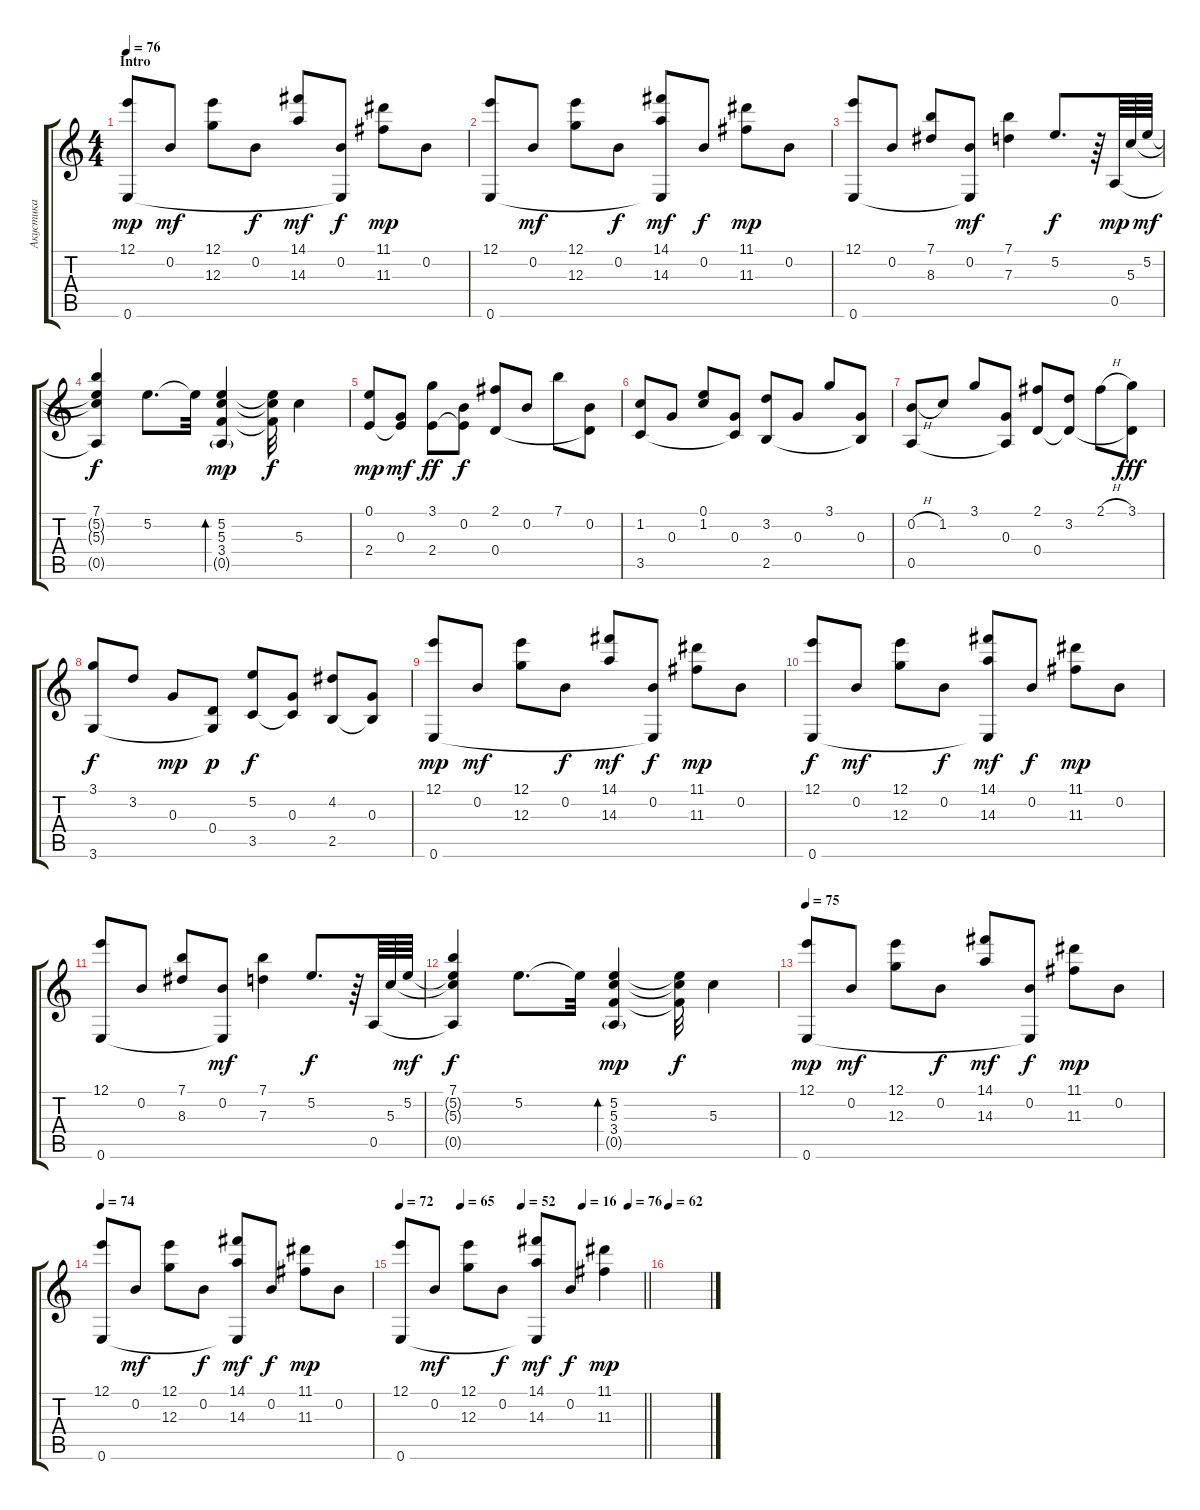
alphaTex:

\track ("Акустика" "Акустика") {instrument acousticguitarnylon}
\staff {score tabs}
\tuning (E4 B3 G3 D3 A2 E2) {hide}
\ts (4 4)
\section ("" "Intro")
\tempo 76
\clef g2
\ks c
(12.1 0.6).8{dy mp instrument acousticguitarnylon} 0.2.8{dy mf} (12.1 12.3).8 0.2.8{dy f} (14.1 14.3).8{dy mf} (0.2 0.6{t}).8{dy f} (11.1 11.3).8{dy mp} 0.2.8 |
(12.1 0.6).8 0.2.8{dy mf} (12.1 12.3).8 0.2.8{dy f} (14.1 14.3 0.6{t}).8{dy mf} 0.2.8{dy f} (11.1 11.3).8{dy mp} 0.2.8 |
(12.1 0.6).8 0.2.8 (7.1 8.3).8 (0.2 0.6{t}).8{dy mf} (7.1 7.3).4 5.2.8{d dy f} r.64 0.5.64{dy mp} 5.3.64 5.2.64{dy mf} |
(7.1 5.2{t} 5.3{t} 0.5{t}).4{dy f} 5.2.8{d} 5.2{t}.32 (5.2 5.3 3.4 0.5{g}).4{bd 240 dy mp} (5.2{t} 5.3{t} 3.4{t}).32{dy f} 5.3.4 |
(0.1 2.4).8{dy mp} (0.3 2.4{t}).8{dy mf} (3.1 2.4).8{dy ff} (0.2 2.4{t}).8{dy f} (2.1 0.4).8 0.2.8 7.1.8 (0.2 0.4{t}).8 |
(1.2 3.5).8 0.3.8 (0.1 1.2).8 (0.3 3.5{t}).8 (3.2 2.5).8 0.3.8 3.1.8 (0.3 2.5{t}).8 |
(0.2{h} 0.5).8 1.2.8 3.1.8 (0.3 0.5{t}).8 (2.1 0.4).8 (3.2 0.4{t}).8 2.1{h}.8 (3.1 0.4{t}).8{dy fff} |
(3.1 3.6).8{dy f} 3.2.8 0.3.8{dy mp} (0.4 3.6{t}).8{dy p} (5.2 3.5).8{dy f} (0.3 3.5{t}).8 (4.2 2.5).8 (0.3 2.5{t}).8 |
(12.1 0.6).8{dy mp} 0.2.8{dy mf} (12.1 12.3).8 0.2.8{dy f} (14.1 14.3).8{dy mf} (0.2 0.6{t}).8{dy f} (11.1 11.3).8{dy mp} 0.2.8 |
(12.1 0.6).8{dy f} 0.2.8{dy mf} (12.1 12.3).8 0.2.8{dy f} (14.1 14.3 0.6{t}).8{dy mf} 0.2.8{dy f} (11.1 11.3).8{dy mp} 0.2.8 |
(12.1 0.6).8 0.2.8 (7.1 8.3).8 (0.2 0.6{t}).8{dy mf} (7.1 7.3).4 5.2.8{d dy f} r.64 0.5.64 5.3.64 5.2.64{dy mf} |
(7.1 5.2{t} 5.3{t} 0.5{t}).4{dy f} 5.2.8{d} 5.2{t}.32 (5.2 5.3 3.4 0.5{g}).4{bd 240 dy mp} (5.2{t} 5.3{t} 3.4{t}).32{dy f} 5.3.4 |
\tempo 75
(12.1 0.6).8{dy mp} 0.2.8{dy mf} (12.1 12.3).8 0.2.8{dy f} (14.1 14.3).8{dy mf} (0.2 0.6{t}).8{dy f} (11.1 11.3).8{dy mp} 0.2.8 |
\tempo 74
(12.1 0.6).8 0.2.8{dy mf} (12.1 12.3).8 0.2.8{dy f} (14.1 14.3 0.6{t}).8{dy mf} 0.2.8{dy f} (11.1 11.3).8{dy mp} 0.2.8 |
\tempo 72
\tempo (65 0.25)
\tempo (52 0.5)
\tempo (16 0.75)
\tempo (76 0.9375)
\barLineRight lightlight
(12.1 0.6).8 0.2.8{dy mf} (12.1 12.3).8 0.2.8{dy f} (14.1 14.3 0.6{t}).8{dy mf} 0.2.8{dy f} (11.1 11.3).4{dy mp} |
\tempo 62
